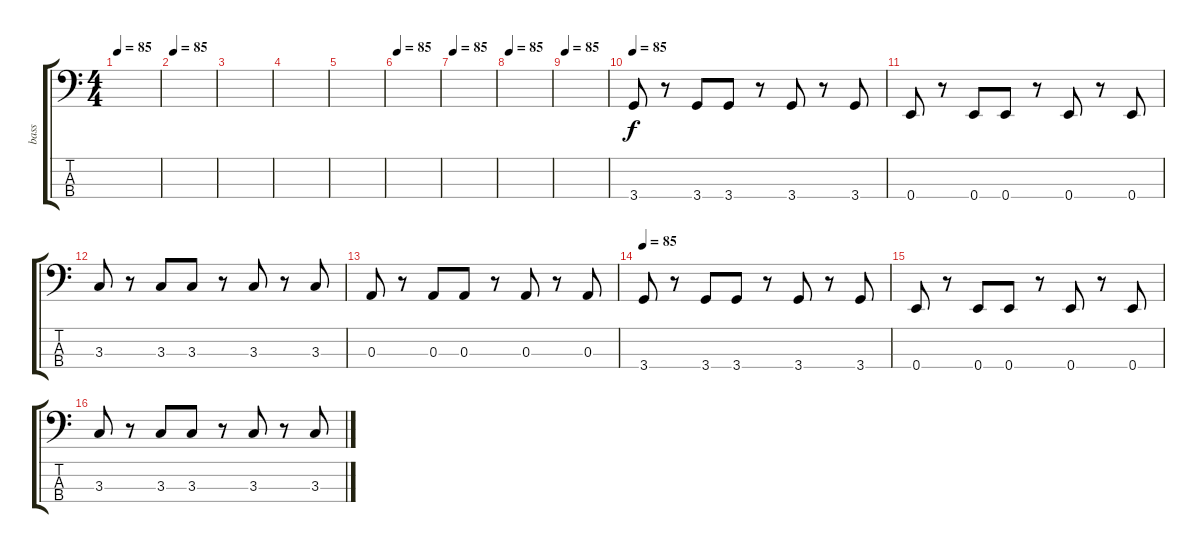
\track ("bass" "bass") {instrument electricbassfinger}
\staff {score tabs}
\tuning (G2 D2 A1 E1) {hide}
\ts (4 4)
\tempo 85
\clef f4
\ks c
|
\tempo 85
|
|
|
|
\tempo 85
|
\tempo 85
|
\tempo 85
|
\tempo 85
|
\tempo 85
3.4.8 r.8 3.4.8 3.4.8 r.8 3.4.8 r.8 3.4.8 |
0.4.8 r.8 0.4.8 0.4.8 r.8 0.4.8 r.8 0.4.8 |
3.3.8 r.8 3.3.8 3.3.8 r.8 3.3.8 r.8 3.3.8 |
0.3.8 r.8 0.3.8 0.3.8 r.8 0.3.8 r.8 0.3.8 |
\tempo 85
3.4.8 r.8 3.4.8 3.4.8 r.8 3.4.8 r.8 3.4.8 |
0.4.8 r.8 0.4.8 0.4.8 r.8 0.4.8 r.8 0.4.8 |
3.3.8 r.8 3.3.8 3.3.8 r.8 3.3.8 r.8 3.3.8
